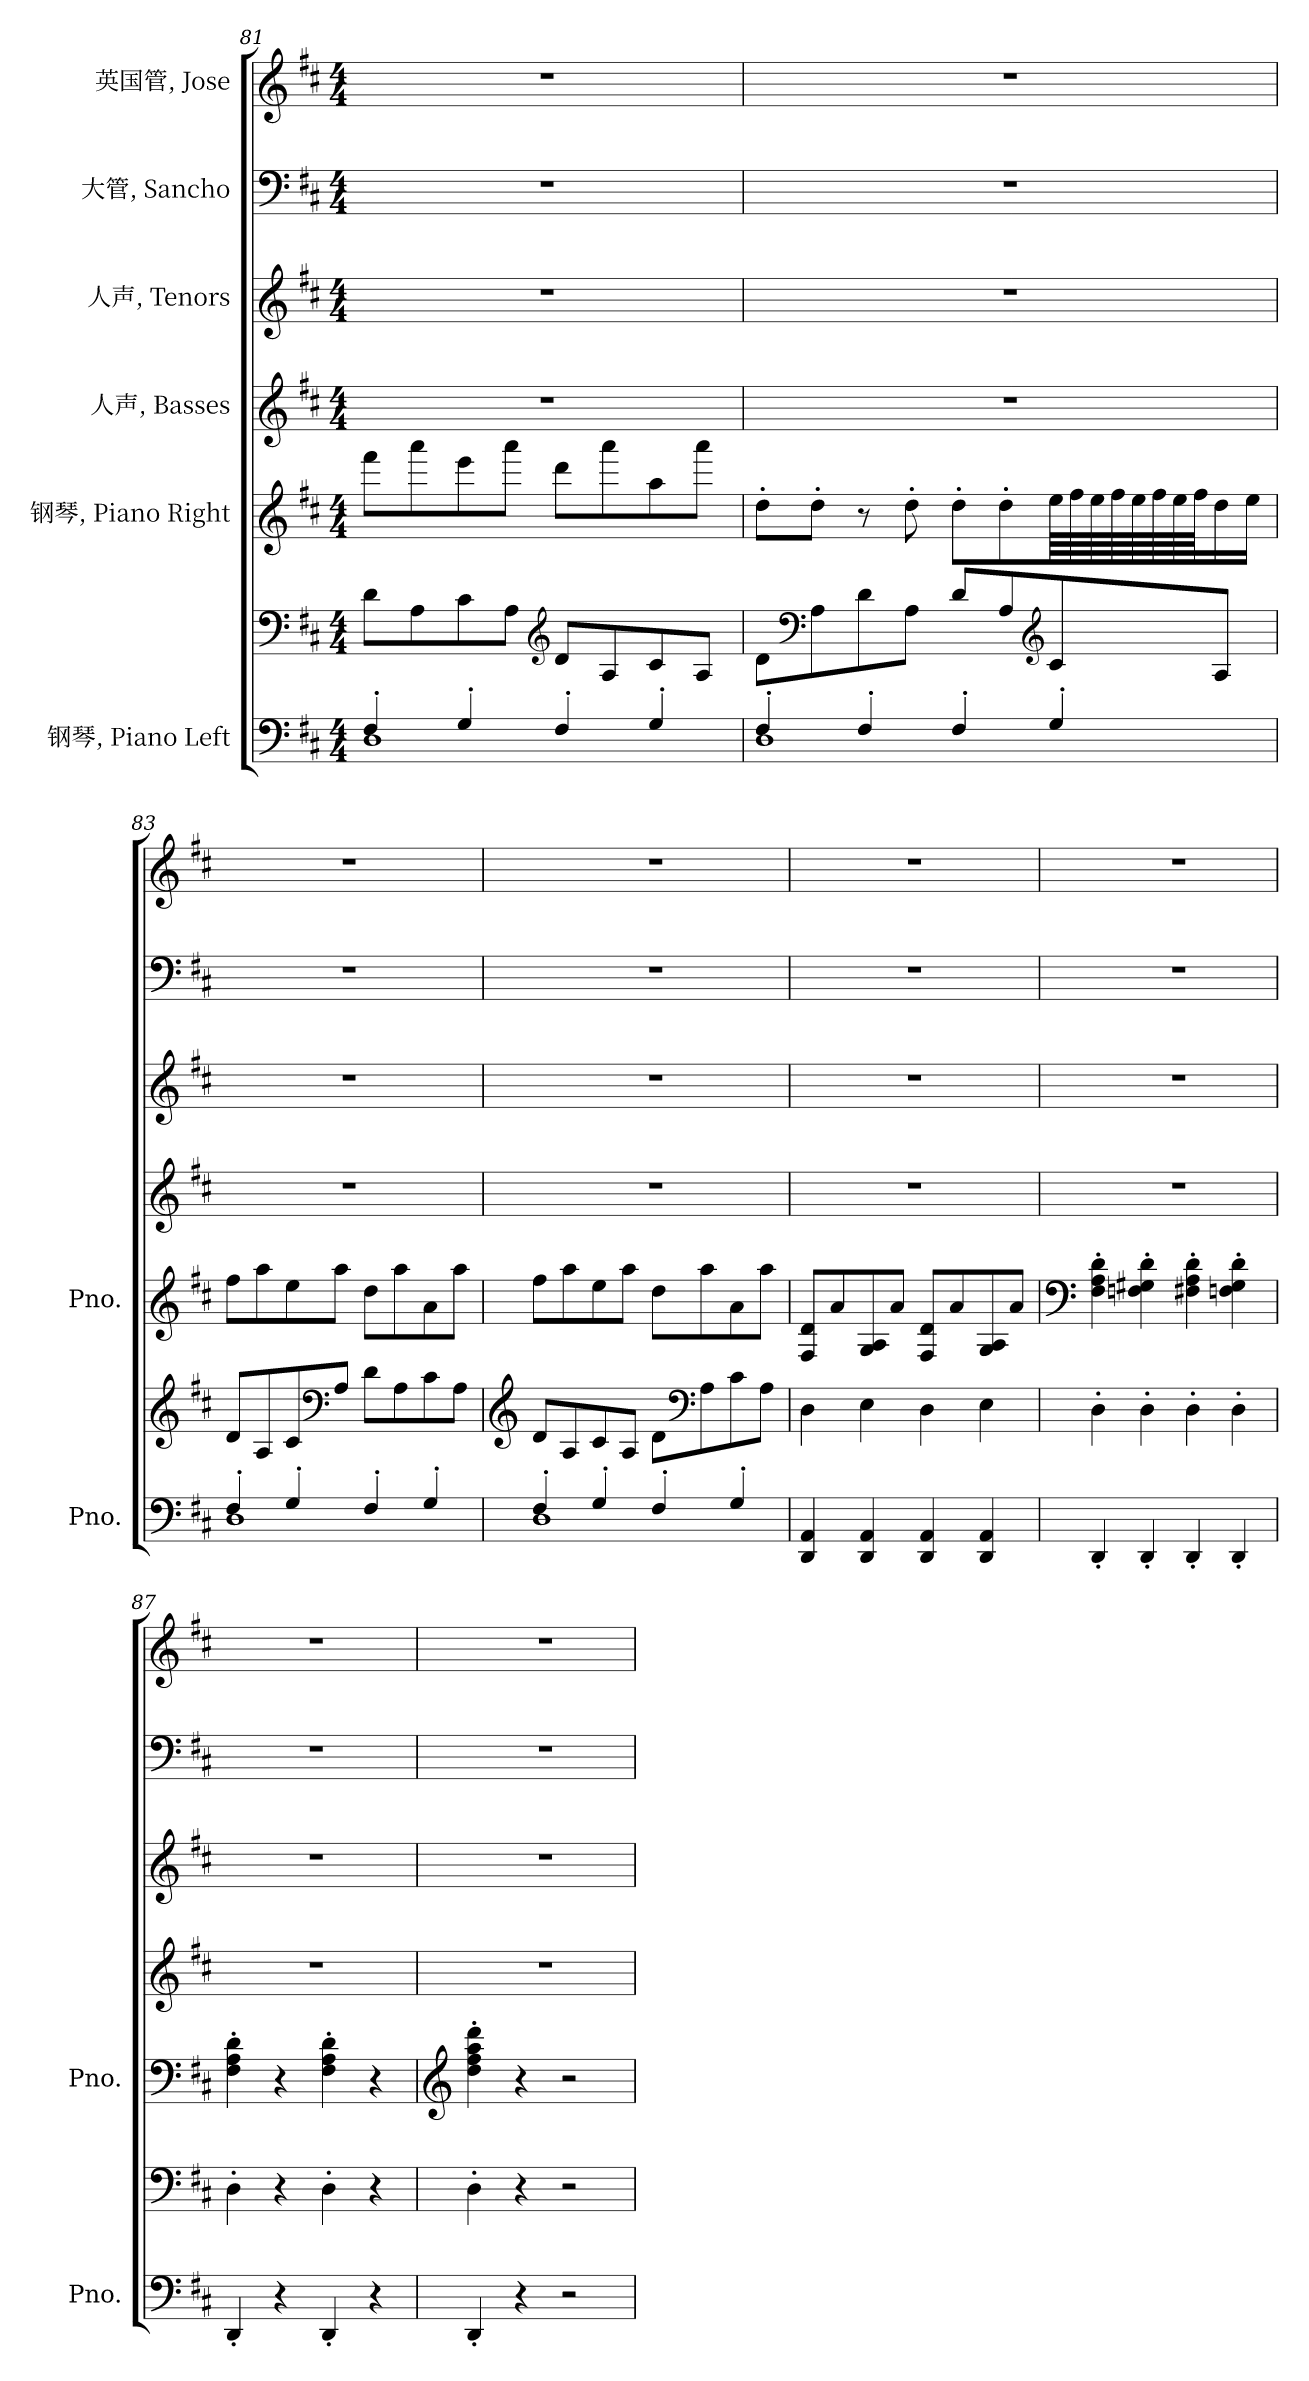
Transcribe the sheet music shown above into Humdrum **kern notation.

**kern	**kern	**kern	**kern	**kern	**kern	**kern
*part6	*part6	*part5	*part4	*part3	*part2	*part1
*staff7	*staff6	*staff5	*staff4	*staff3	*staff2	*staff1
*I"钢琴, Piano Left	*	*I"钢琴, Piano Right	*I"人声, Basses	*I"人声, Tenors	*I"大管, Sancho	*I"英国管, Jose
*I'Pno.	*	*I'Pno.	*	*	*	*
!!LO:PB:g=z
*clefF4	*clefF4	*clefG2	*clefG2	*clefG2	*clefF4	*clefG2
*	*	*	*	*	*	*ITrd4c7
*k[f#c#]	*k[f#c#]	*k[f#c#]	*k[f#c#]	*k[f#c#]	*k[f#c#]	*k[f#]
*M4/4	*M4/4	*M4/4	*M4/4	*M4/4	*M4/4	*M4/4
=81	=81	=81	=81	=81	=81	=81
*^	*	*	*	*	*	*
4F#'/	1D	8d\L	8fff#\L	1r	1r	1r	1r
.	.	8A\	8aaa\	.	.	.	.
4G'/	.	8c#\	8eee\	.	.	.	.
.	.	8A\J	8aaa\J	.	.	.	.
*	*	*clefG2	*	*	*	*	*
4F#'/	.	8d/L	8ddd\L	.	.	.	.
.	.	8A/	8aaa\	.	.	.	.
4G'/	.	8c#/	8aa\	.	.	.	.
.	.	8A/J	8aaa\J	.	.	.	.
=82	=82	=82	=82	=82	=82	=82	=82
4F#'/	1D	8d\L	8dd'\L	1r	1r	1r	1r
*	*	*clefF4	*	*	*	*	*
.	.	8A\	8dd'\J	.	.	.	.
4F#'/	.	8d\	8r	.	.	.	.
.	.	8A\J	8dd'\	.	.	.	.
4F#'/	.	8d/L	8dd'\L	.	.	.	.
.	.	8A/	8dd'\	.	.	.	.
*	*	*clefG2	*	*	*	*	*
4G'/	.	8c#/	64ee\LLL	.	.	.	.
.	.	.	64ff#\	.	.	.	.
.	.	.	64ee\	.	.	.	.
.	.	.	64ff#\	.	.	.	.
.	.	.	64ee\	.	.	.	.
.	.	.	64ff#\	.	.	.	.
.	.	.	64ee\	.	.	.	.
.	.	.	64ff#\JJ	.	.	.	.
.	.	8A/J	16dd\	.	.	.	.
.	.	.	16ee\JJ	.	.	.	.
!!LO:PB:g=z
=83	=83	=83	=83	=83	=83	=83	=83
4F#'/	1D	8d/L	8ff#\L	1r	1r	1r	1r
.	.	8A/	8aa\	.	.	.	.
4G'/	.	8c#/	8ee\	.	.	.	.
*	*	*clefF4	*	*	*	*	*
.	.	8A/J	8aa\J	.	.	.	.
4F#'/	.	8d\L	8dd\L	.	.	.	.
.	.	8A\	8aa\	.	.	.	.
4G'/	.	8c#\	8a\	.	.	.	.
.	.	8A\J	8aa\J	.	.	.	.
=84	=84	=84	=84	=84	=84	=84	=84
*	*	*clefG2	*	*	*	*	*
4F#'/	1D	8d/L	8ff#\L	1r	1r	1r	1r
.	.	8A/	8aa\	.	.	.	.
4G'/	.	8c#/	8ee\	.	.	.	.
.	.	8A/J	8aa\J	.	.	.	.
4F#'/	.	8d\L	8dd\L	.	.	.	.
*	*	*clefF4	*	*	*	*	*
.	.	8A\	8aa\	.	.	.	.
4G'/	.	8c#\	8a\	.	.	.	.
.	.	8A\J	8aa\J	.	.	.	.
*v	*v	*	*	*	*	*	*
=85	=85	=85	=85	=85	=85	=85
4DD/ 4AA/	4D\	8F#/ 8d/L	1r	1r	1r	1r
.	.	8a/	.	.	.	.
4DD/ 4AA/	4E\	8G/ 8A/	.	.	.	.
.	.	8a/J	.	.	.	.
4DD/ 4AA/	4D\	8F#/ 8d/L	.	.	.	.
.	.	8a/	.	.	.	.
4DD/ 4AA/	4E\	8G/ 8A/	.	.	.	.
.	.	8a/J	.	.	.	.
!!LO:PB:g=z
=86	=86	=86	=86	=86	=86	=86
*	*	*clefF4	*	*	*	*
4DD'/	4D'\	4F#\' 4A\' 4d\'	1r	1r	1r	1r
4DD'/	4D'\	4Fn\' 4G#X\' 4d\'	.	.	.	.
4DD'/	4D'\	4F#X\' 4A\' 4d\'	.	.	.	.
4DD'/	4D'\	4Fn\' 4G#\' 4d\'	.	.	.	.
=87	=87	=87	=87	=87	=87	=87
4DD'/	4D'\	4F#\' 4A\' 4d\'	1r	1r	1r	1r
4r	4r	4r	.	.	.	.
4DD'/	4D'\	4F#\' 4A\' 4d\'	.	.	.	.
4r	4r	4r	.	.	.	.
=88	=88	=88	=88	=88	=88	=88
*	*	*clefG2	*	*	*	*
4DD'/	4D'\	4dd\' 4ff#\' 4aa\' 4ddd\'	1r	1r	1r	1r
4r	4r	4r	.	.	.	.
2r	2r	2r	.	.	.	.
=	=	=	=	=	=	=
*-	*-	*-	*-	*-	*-	*-
